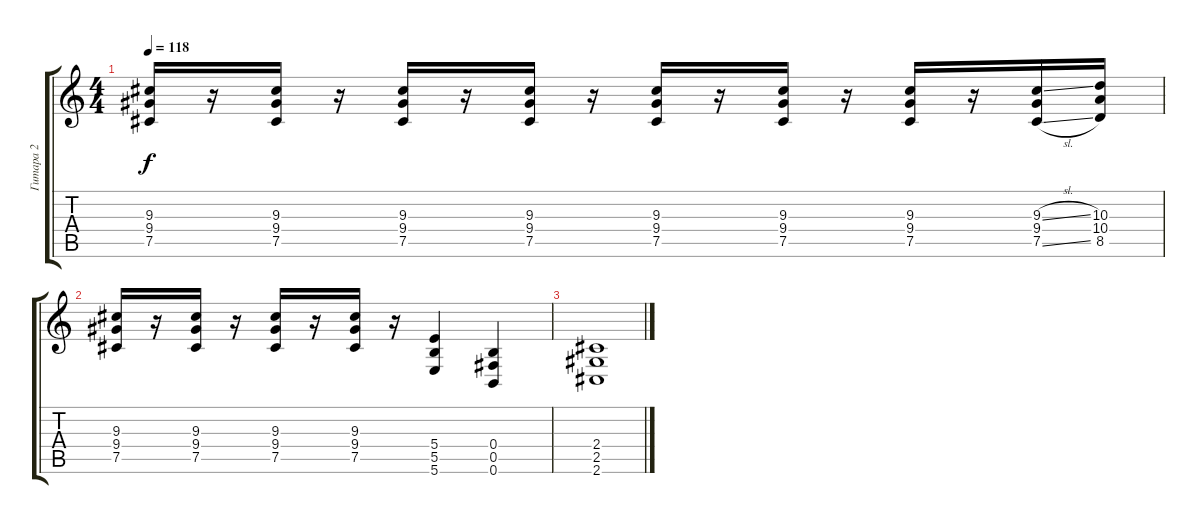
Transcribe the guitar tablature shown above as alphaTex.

\track ("Гитара 2" "Гитара 2") {instrument acousticguitarsteel}
\staff {score tabs}
\tuning (Db4 Ab3 E3 B2 Gb2 B1) {hide}
\ts (4 4)
\tempo 118
\clef g2
\ks c
(9.3 9.4 7.5).16{dy f} r.16 (9.3 9.4 7.5).16 r.16 (9.3 9.4 7.5).16 r.16 (9.3 9.4 7.5).16 r.16 (9.3 9.4 7.5).16 r.16 (9.3 9.4 7.5).16 r.16 (9.3 9.4 7.5).16 r.16 (9.3{sl} 9.4 7.5{sl}).16 (10.3 10.4 8.5).16 |
(9.3 9.4 7.5).16 r.16 (9.3 9.4 7.5).16 r.16 (9.3 9.4 7.5).16 r.16 (9.3 9.4 7.5).16 r.16 (5.4 5.5 5.6).4 (0.4 0.5 0.6).4 |
(2.4 2.5 2.6).1
